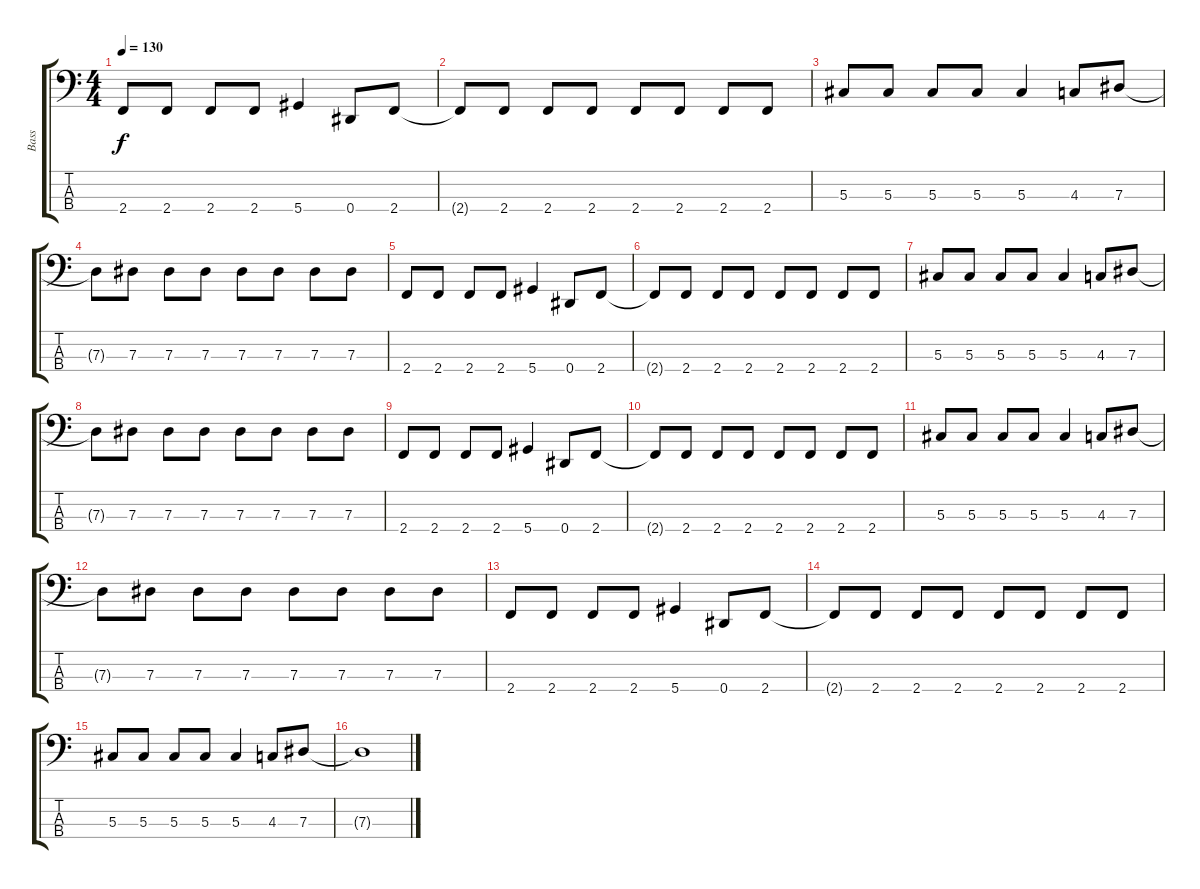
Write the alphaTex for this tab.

\track ("Bass" "Bass") {instrument electricbassfinger}
\staff {score tabs}
\tuning (Gb2 Db2 Ab1 Eb1) {hide}
\ts (4 4)
\tempo 130
\clef f4
\ks c
2.4.8{dy f} 2.4.8 2.4.8 2.4.8 5.4.4 0.4.8 2.4.8 |
2.4{t}.8 2.4.8 2.4.8 2.4.8 2.4.8 2.4.8 2.4.8 2.4.8 |
5.3.8 5.3.8 5.3.8 5.3.8 5.3.4 4.3.8 7.3.8 |
7.3{t}.8 7.3.8 7.3.8 7.3.8 7.3.8 7.3.8 7.3.8 7.3.8 |
2.4.8 2.4.8 2.4.8 2.4.8 5.4.4 0.4.8 2.4.8 |
2.4{t}.8 2.4.8 2.4.8 2.4.8 2.4.8 2.4.8 2.4.8 2.4.8 |
5.3.8 5.3.8 5.3.8 5.3.8 5.3.4 4.3.8 7.3.8 |
7.3{t}.8 7.3.8 7.3.8 7.3.8 7.3.8 7.3.8 7.3.8 7.3.8 |
2.4.8 2.4.8 2.4.8 2.4.8 5.4.4 0.4.8 2.4.8 |
2.4{t}.8 2.4.8 2.4.8 2.4.8 2.4.8 2.4.8 2.4.8 2.4.8 |
5.3.8 5.3.8 5.3.8 5.3.8 5.3.4 4.3.8 7.3.8 |
7.3{t}.8 7.3.8 7.3.8 7.3.8 7.3.8 7.3.8 7.3.8 7.3.8 |
2.4.8 2.4.8 2.4.8 2.4.8 5.4.4 0.4.8 2.4.8 |
2.4{t}.8 2.4.8 2.4.8 2.4.8 2.4.8 2.4.8 2.4.8 2.4.8 |
5.3.8 5.3.8 5.3.8 5.3.8 5.3.4 4.3.8 7.3.8 |
7.3{t}.1
